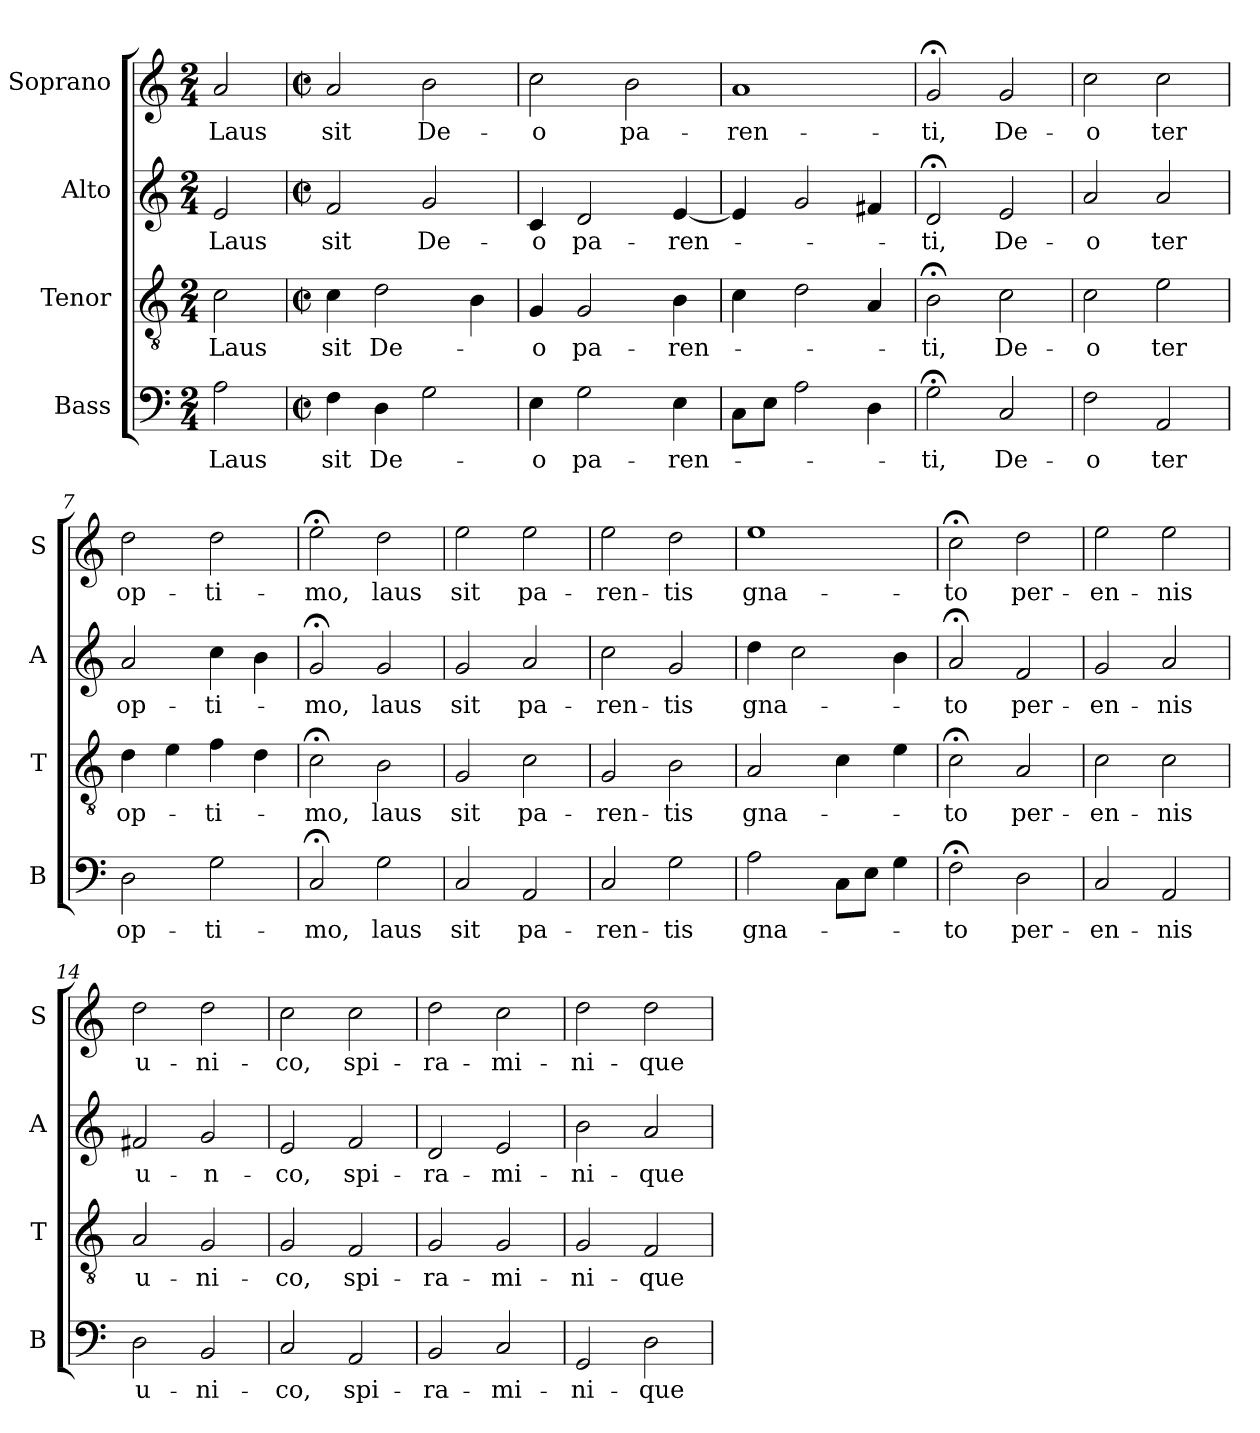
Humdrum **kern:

**kern	**text	**kern	**text	**kern	**text	**kern	**text
*part4	*part4	*part3	*part3	*part2	*part2	*part1	*part1
*staff4	*staff4	*staff3	*staff3	*staff2	*staff2	*staff1	*staff1
*I"Bass	*	*I"Tenor	*	*I"Alto	*	*I"Soprano	*
*I'B	*	*I'T	*	*I'A	*	*I'S	*
*clefF4	*	*clefGv2	*	*clefG2	*	*clefG2	*
*k[]	*	*k[]	*	*k[]	*	*k[]	*
*C:	*	*C:	*	*C:	*	*C:	*
*M2/4	*	*M2/4	*	*M2/4	*	*M2/4	*
=1	=1	=1	=1	=1	=1	=1	=1
2A\	Laus	2c\	Laus	2e/	Laus	2a/	Laus
=2	=2	=2	=2	=2	=2	=2	=2
*M2/2	*	*M2/2	*	*M2/2	*	*M2/2	*
*met(c|)	*	*met(c|)	*	*met(c|)	*	*met(c|)	*
4F\	sit	4c\	sit	2f/	sit	2a/	sit
4D\	De-	2d\	De-	.	.	.	.
2G\	.	.	.	2g/	De-	2b\	De-
.	.	4B\	.	.	.	.	.
=3	=3	=3	=3	=3	=3	=3	=3
4E\	-o	4G/	-o	4c/	-o	2cc\	-o
2G\	pa-	2G/	pa-	2d/	pa-	.	.
.	.	.	.	.	.	2b\	pa-
4E\	-ren-	4B\	-ren-	[4e/	-ren-	.	.
=4	=4	=4	=4	=4	=4	=4	=4
8C\L	.	4c\	.	4e/]	.	1a	-ren-
8E\J	.	.	.	.	.	.	.
2A\	.	2d\	.	2g/	.	.	.
4D\	.	4A/	.	4f#X/	.	.	.
=5	=5	=5	=5	=5	=5	=5	=5
2G;<\	-ti,	2B;<\	-ti,	2d;</	-ti,	2g;</	-ti,
2C/	De-	2c\	De-	2e/	De-	2g/	De-
=6	=6	=6	=6	=6	=6	=6	=6
2F\	-o	2c\	-o	2a/	-o	2cc\	-o
2AA/	ter	2e\	ter	2a/	ter	2cc\	ter
!!LO:LB:g=z
=7	=7	=7	=7	=7	=7	=7	=7
2D\	op-	4d\	op-	2a/	op-	2dd\	op-
.	.	4e\	.	.	.	.	.
2G\	-ti-	4f\	-ti-	4cc\	-ti-	2dd\	-ti-
.	.	4d\	.	4b\	.	.	.
=8	=8	=8	=8	=8	=8	=8	=8
2C;</	-mo,	2c;<\	-mo,	2g;</	-mo,	2ee;<\	-mo,
2G\	laus	2B\	laus	2g/	laus	2dd\	laus
=9	=9	=9	=9	=9	=9	=9	=9
2C/	sit	2G/	sit	2g/	sit	2ee\	sit
2AA/	pa-	2c\	pa-	2a/	pa-	2ee\	pa-
=10	=10	=10	=10	=10	=10	=10	=10
2C/	-ren-	2G/	-ren-	2cc\	-ren-	2ee\	-ren-
2G\	-tis	2B\	-tis	2g/	-tis	2dd\	-tis
=11	=11	=11	=11	=11	=11	=11	=11
2A\	gna-	2A/	gna-	4dd\	gna-	1ee	gna-
.	.	.	.	2cc\	.	.	.
8C\L	.	4c\	.	.	.	.	.
8E\J	.	.	.	.	.	.	.
4G\	.	4e\	.	4b\	.	.	.
=12	=12	=12	=12	=12	=12	=12	=12
2F;<\	-to	2c;<\	-to	2a;</	-to	2cc;<\	-to
2D\	per-	2A/	per-	2f/	per-	2dd\	per-
=13	=13	=13	=13	=13	=13	=13	=13
2C/	-en-	2c\	-en-	2g/	-en-	2ee\	-en-
2AA/	-nis	2c\	-nis	2a/	-nis	2ee\	-nis
!!LO:LB:g=z
=14	=14	=14	=14	=14	=14	=14	=14
2D\	u-	2A/	u-	2f#X/	u-	2dd\	u-
2BB/	-ni-	2G/	-ni-	2g/	-n-	2dd\	-ni-
=15	=15	=15	=15	=15	=15	=15	=15
2C/	-co,	2G/	-co,	2e/	-co,	2cc\	-co,
2AA/	spi-	2F/	spi-	2f/	spi-	2cc\	spi-
=16	=16	=16	=16	=16	=16	=16	=16
2BB/	-ra-	2G/	-ra-	2d/	-ra-	2dd\	-ra-
2C/	-mi-	2G/	-mi-	2e/	-mi-	2cc\	-mi-
=17	=17	=17	=17	=17	=17	=17	=17
2GG/	-ni-	2G/	-ni-	2b\	-ni-	2dd\	-ni-
2D\	-que	2F/	-que	2a/	-que	2dd\	-que
=	=	=	=	=	=	=	=
*-	*-	*-	*-	*-	*-	*-	*-
